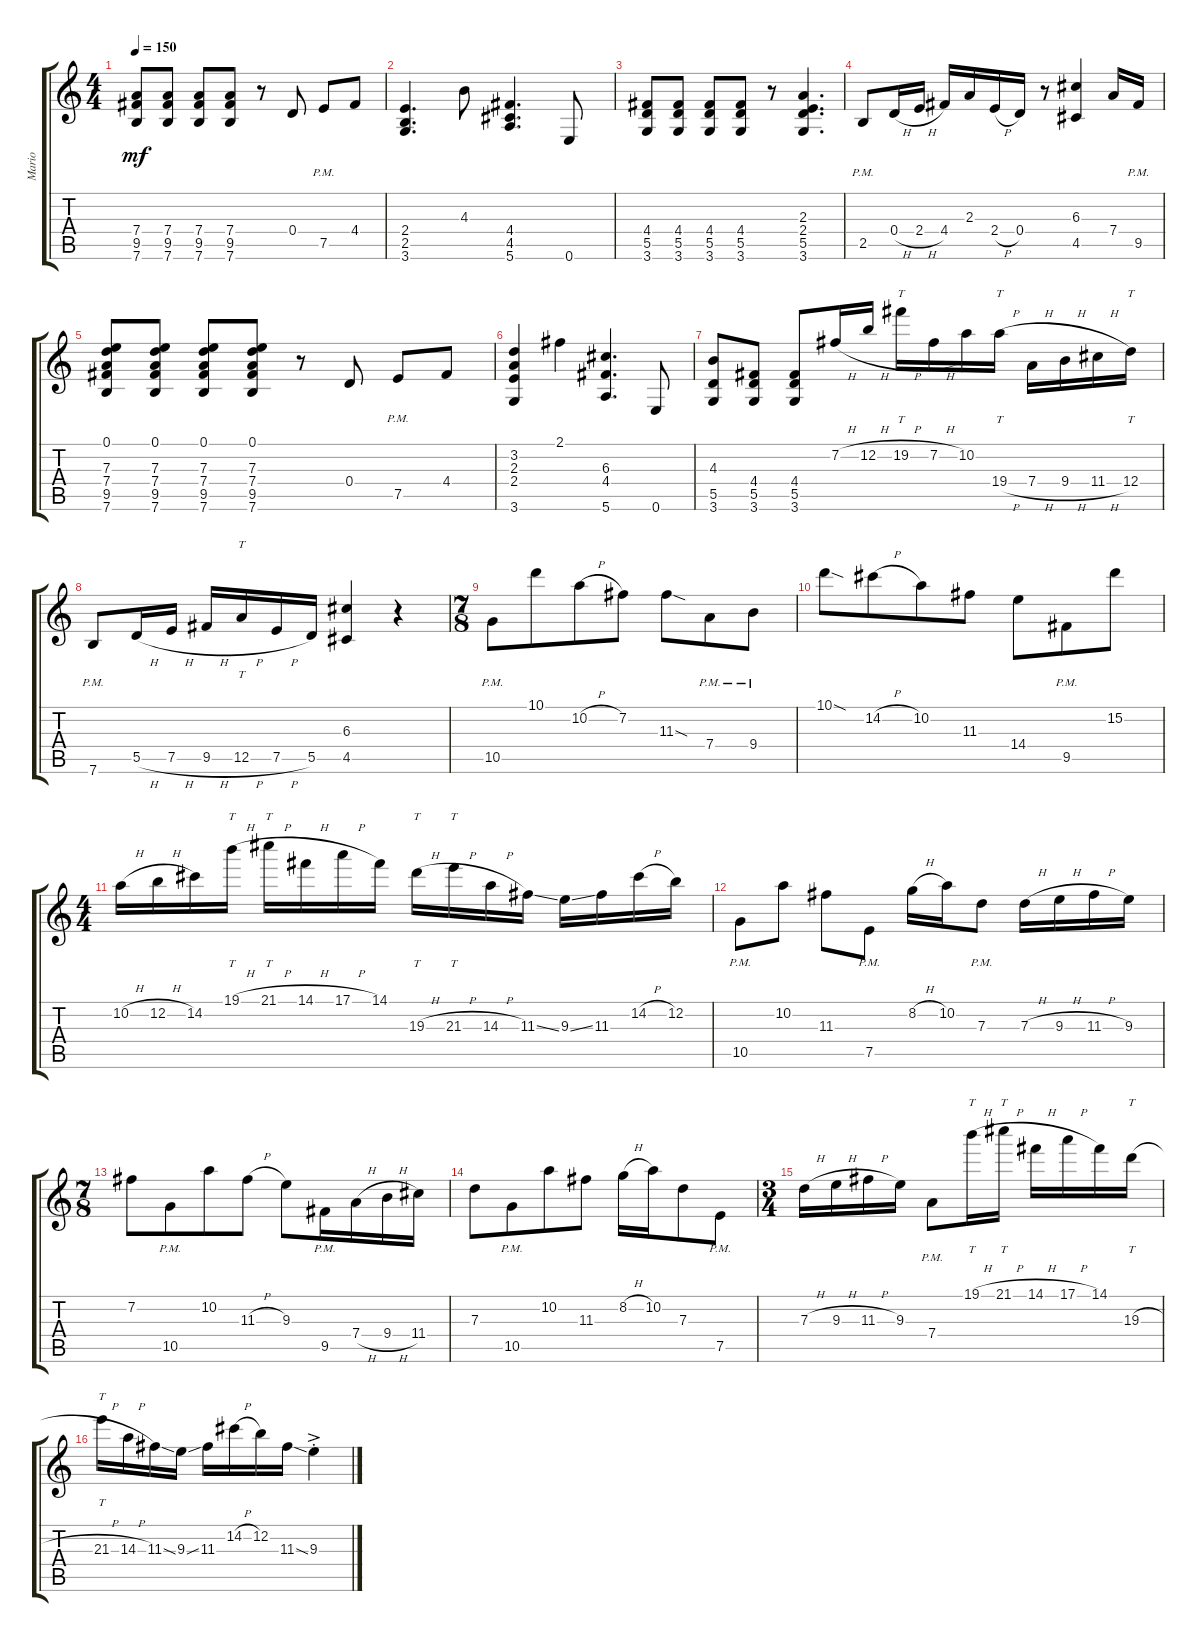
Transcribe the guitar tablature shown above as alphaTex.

\track ("Mario" "Mario") {instrument electricguitarclean}
\staff {score tabs}
\tuning (E4 B3 G3 D3 A2 E2) {hide}
\ts (4 4)
\tempo 150
\clef g2
\ks c
(7.4 9.5 7.6).8{dy mf} (7.4 9.5 7.6).8 (7.4 9.5 7.6).8 (7.4 9.5 7.6).8 r.8 0.4.8 7.5{pm}.8 4.4.8 |
(2.4 2.5 3.6).4{d} 4.3.8 (4.4 4.5 5.6).4{d} 0.6.8 |
(4.4 5.5 3.6).8 (4.4 5.5 3.6).8 (4.4 5.5 3.6).8 (4.4 5.5 3.6).8 r.8 (2.3 2.4 5.5 3.6).4{d} |
2.5{pm}.8 0.4{h}.16 2.4{h}.16 4.4.16 2.3.16 2.4{h}.16 0.4.16 r.8 (6.3 4.5).4 7.4.16 9.5{pm}.16 |
(0.1 7.3 7.4 9.5 7.6).8 (0.1 7.3 7.4 9.5 7.6).8 (0.1 7.3 7.4 9.5 7.6).8 (0.1 7.3 7.4 9.5 7.6).8 r.8 0.4.8 7.5{pm}.8 4.4.8 |
(3.2 2.3 2.4 3.6).4 2.1.4 (6.3 4.4 5.6).4{d} 0.6.8 |
(4.3 5.5 3.6).8 (4.4 5.5 3.6).8 (4.4 5.5 3.6).8 7.2{h}.16 12.2{h}.16 19.2{h}.16{tt} 7.2{h}.16 10.2.16 19.4{h}.16{tt} 7.4{h}.16 9.4{h}.16 11.4{h}.16 12.4.16{tt} |
7.6{pm}.8 5.5{h}.16 7.5{h}.16 9.5{h}.16 12.5{h}.16{tt} 7.5{h}.16 5.5.16 (6.3 4.5).4 r.4 |
\ts (7 8)
10.5{pm}.8 10.1.8 10.2{h}.8 7.2.8 11.3{sod}.8 7.4{pm}.8 9.4{pm}.8 |
10.1{sod}.8 14.2{h}.8 10.2.8 11.3.8 14.4.8 9.5{pm}.8 15.2.8 |
\ts (4 4)
10.2{h}.16 12.2{h}.16 14.2.16 19.1{h}.16{tt} 21.1{h}.16{tt} 14.1{h}.16 17.1{h}.16 14.1.16 19.3{h}.16{tt} 21.3{h}.16{tt} 14.3{h}.16 11.3{ss}.16 9.3{ss}.16 11.3.16 14.2{h}.16 12.2.16 |
10.5{pm}.8 10.2.8 11.3.8 7.5{pm}.8 8.2{h}.16 10.2.16 7.3{pm}.8 7.3{h}.16 9.3{h}.16 11.3{h}.16 9.3.16 |
\ts (7 8)
7.2.8 10.5{pm}.8 10.2.8 11.3{h}.8 9.3.8 9.5{pm}.16 7.4{h}.16 9.4{h}.16 11.4.16 |
7.3.8 10.5{pm}.8 10.2.8 11.3.8 8.2{h}.16 10.2.16 7.3.8 7.5{pm}.8 |
\ts (3 4)
7.3{h}.16 9.3{h}.16 11.3{h}.16 9.3.16 7.4{pm}.8 19.1{h}.16{tt} 21.1{h}.16{tt} 14.1{h}.16 17.1{h}.16 14.1.16 19.3{h}.16{tt} |
21.3{h}.16{tt} 14.3{h}.16 11.3{ss}.16 9.3{ss}.16 11.3.16 14.2{h}.16 12.2.16 11.3{ss}.16 9.3{ac st}.4
